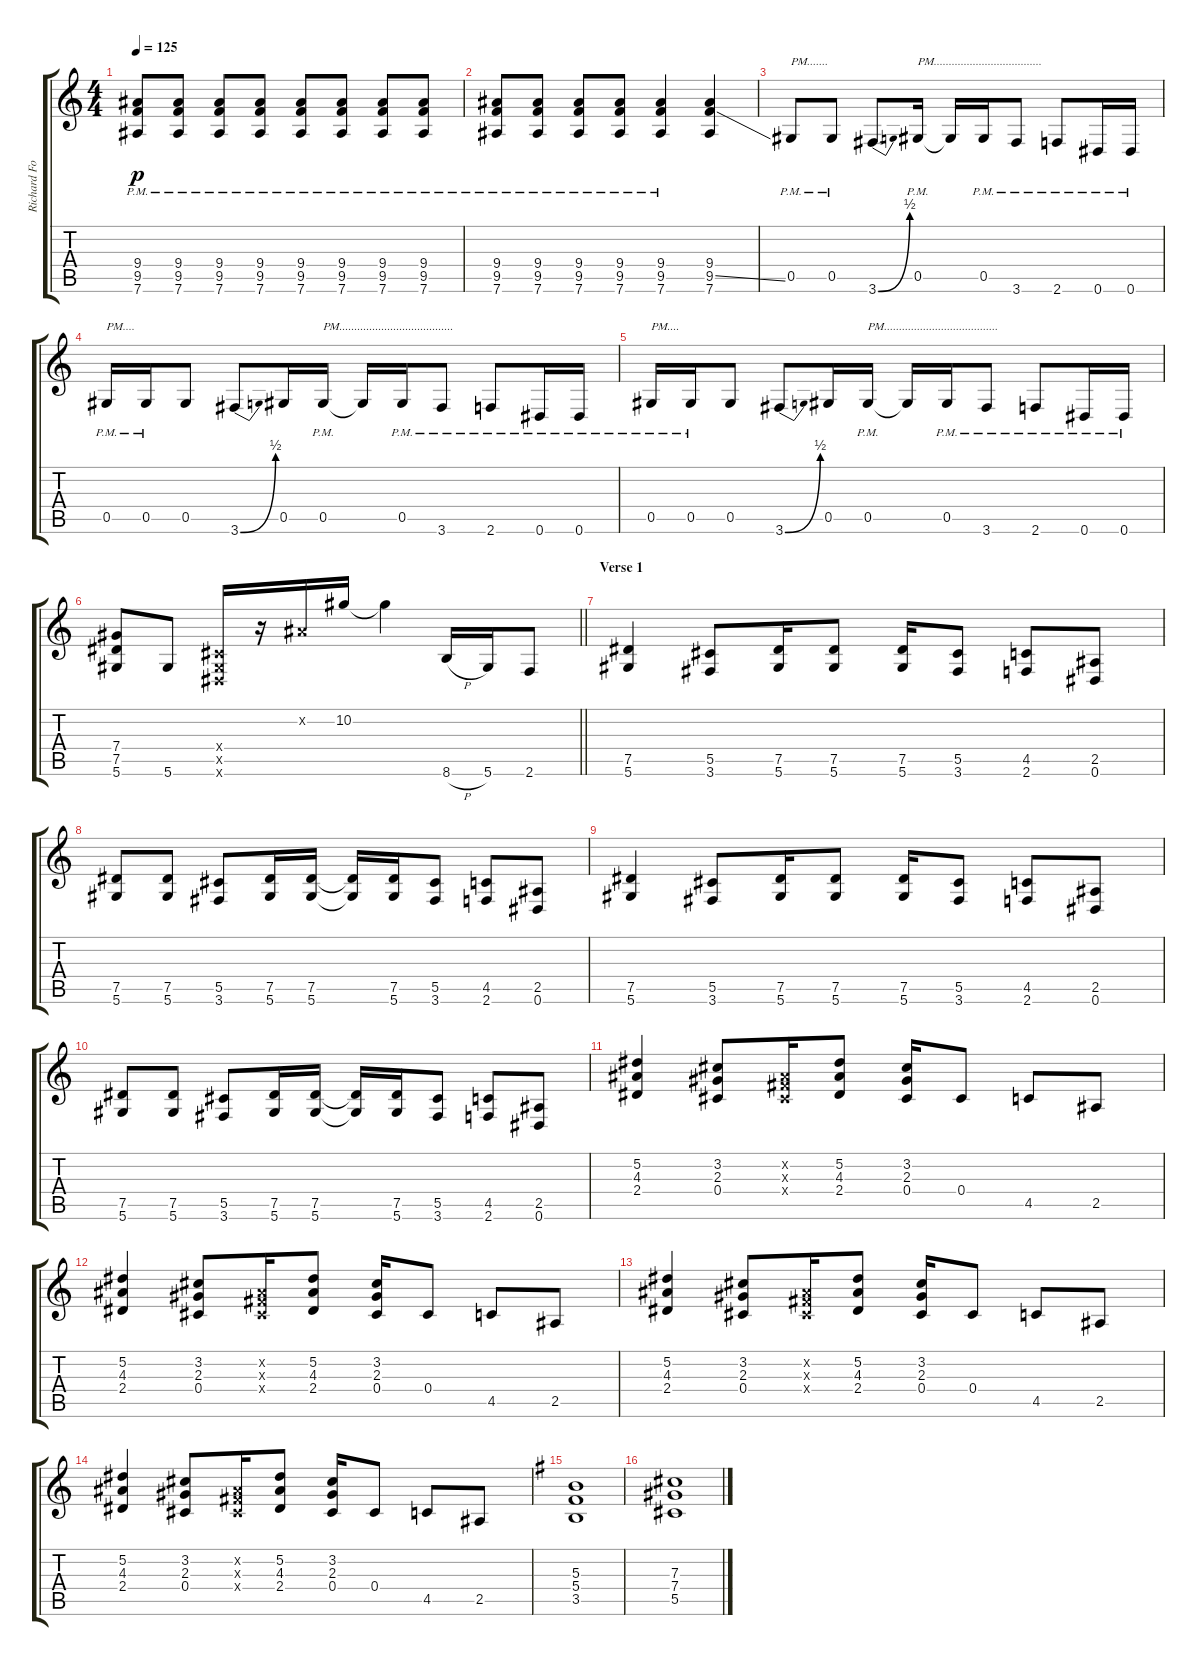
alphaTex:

\track ("Richard Fortus" "Richard Fo") {instrument overdrivenguitar}
\staff {score tabs}
\tuning (Eb4 Bb3 Gb3 Db3 Ab2 Eb2) {hide}
\ts (4 4)
\tempo 125
\clef g2
\ks c
(9.4{pm} 9.5 7.6).8{dy p} (9.4{pm} 9.5 7.6).8 (9.4{pm} 9.5 7.6).8 (9.4{pm} 9.5 7.6).8 (9.4{pm} 9.5 7.6).8 (9.4{pm} 9.5 7.6).8 (9.4{pm} 9.5 7.6).8 (9.4{pm} 9.5 7.6).8 |
(9.4{pm} 9.5 7.6).8 (9.4{pm} 9.5 7.6).8 (9.4{pm} 9.5 7.6).8 (9.4{pm} 9.5 7.6).8 (9.4{pm} 9.5 7.6).4 (9.4 9.5{ss} 7.6).4 |
0.5{pm}.8{txt "PM......."} 0.5{pm}.8 3.6{be (bend 0 0 60 2)}.8{d} 0.5{pm}.16{txt "PM...................................."} 0.5{t}.16 0.5{pm}.16 3.6{pm}.8 2.6{pm}.8 0.6{pm}.16 0.6{pm}.16 |
0.5{pm}.16{txt "PM...."} 0.5{pm}.16 0.5.8 3.6{be (bend 0 0 60 2)}.8 0.5.16 0.5{pm}.16{txt "PM......................................"} 0.5{t}.16 0.5{pm}.16 3.6{pm}.8 2.6{pm}.8 0.6{pm}.16 0.6{pm}.16 |
0.5{pm}.16{txt "PM...."} 0.5{pm}.16 0.5.8 3.6{be (bend 0 0 60 2)}.8 0.5.16 0.5{pm}.16{txt "PM......................................"} 0.5{t}.16 0.5{pm}.16 3.6{pm}.8 2.6{pm}.8 0.6{pm}.16 0.6{pm}.16 |
\barLineRight lightlight
(7.4 7.5 5.6).8 5.6.8 (0.4{x} 0.5{x} 0.6{x}).16 r.16 0.2{x}.16 10.2.16 10.2{t}.4 8.6{h}.16 5.6.16 2.6.8 |
\section ("" "Verse 1 ")
(7.5 5.6).4 (5.5 3.6).8 (7.5 5.6).16 (7.5 5.6).8 (7.5 5.6).16 (5.5 3.6).8 (4.5 2.6).8 (2.5 0.6).8 |
(7.5 5.6).8 (7.5 5.6).8 (5.5 3.6).8 (7.5 5.6).16 (7.5 5.6).16 (7.5{t} 5.6{t}).16 (7.5 5.6).16 (5.5 3.6).8 (4.5 2.6).8 (2.5 0.6).8 |
(7.5 5.6).4 (5.5 3.6).8 (7.5 5.6).16 (7.5 5.6).8 (7.5 5.6).16 (5.5 3.6).8 (4.5 2.6).8 (2.5 0.6).8 |
(7.5 5.6).8 (7.5 5.6).8 (5.5 3.6).8 (7.5 5.6).16 (7.5 5.6).16 (7.5{t} 5.6{t}).16 (7.5 5.6).16 (5.5 3.6).8 (4.5 2.6).8 (2.5 0.6).8 |
(5.2 4.3 2.4).4 (3.2 2.3 0.4).8 (0.2{x} 0.3{x} 0.4{x}).16 (5.2 4.3 2.4).8 (3.2 2.3 0.4).16 0.4.8 4.5.8 2.5.8 |
(5.2 4.3 2.4).4 (3.2 2.3 0.4).8 (0.2{x} 0.3{x} 0.4{x}).16 (5.2 4.3 2.4).8 (3.2 2.3 0.4).16 0.4.8 4.5.8 2.5.8 |
(5.2 4.3 2.4).4 (3.2 2.3 0.4).8 (0.2{x} 0.3{x} 0.4{x}).16 (5.2 4.3 2.4).8 (3.2 2.3 0.4).16 0.4.8 4.5.8 2.5.8 |
(5.2 4.3 2.4).4 (3.2 2.3 0.4).8 (0.2{x} 0.3{x} 0.4{x}).16 (5.2 4.3 2.4).8 (3.2 2.3 0.4).16 0.4.8 4.5.8 2.5.8 |
\ks g
(5.3 5.4 3.5).1 |
(7.3 7.4 5.5).1
